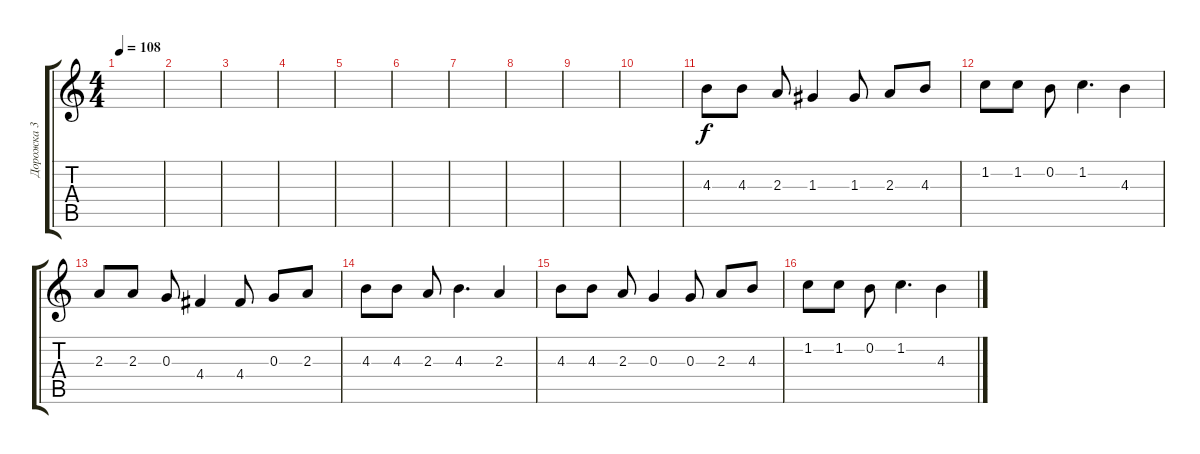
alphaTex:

\track ("Дорожка 3" "Дорожка 3") {instrument electricguitarclean}
\staff {score tabs}
\tuning (E4 B3 G3 D3 A2 E2) {hide}
\ts (4 4)
\tempo 108
\clef g2
\ks c
|
|
|
|
|
|
|
|
|
|
4.3.8 4.3.8 2.3.8 1.3.4 1.3.8 2.3.8 4.3.8 |
1.2.8 1.2.8 0.2.8 1.2.4{d} 4.3.4 |
2.3.8 2.3.8 0.3.8 4.4.4 4.4.8 0.3.8 2.3.8 |
4.3.8 4.3.8 2.3.8 4.3.4{d} 2.3.4 |
4.3.8 4.3.8 2.3.8 0.3.4 0.3.8 2.3.8 4.3.8 |
1.2.8 1.2.8 0.2.8 1.2.4{d} 4.3.4
